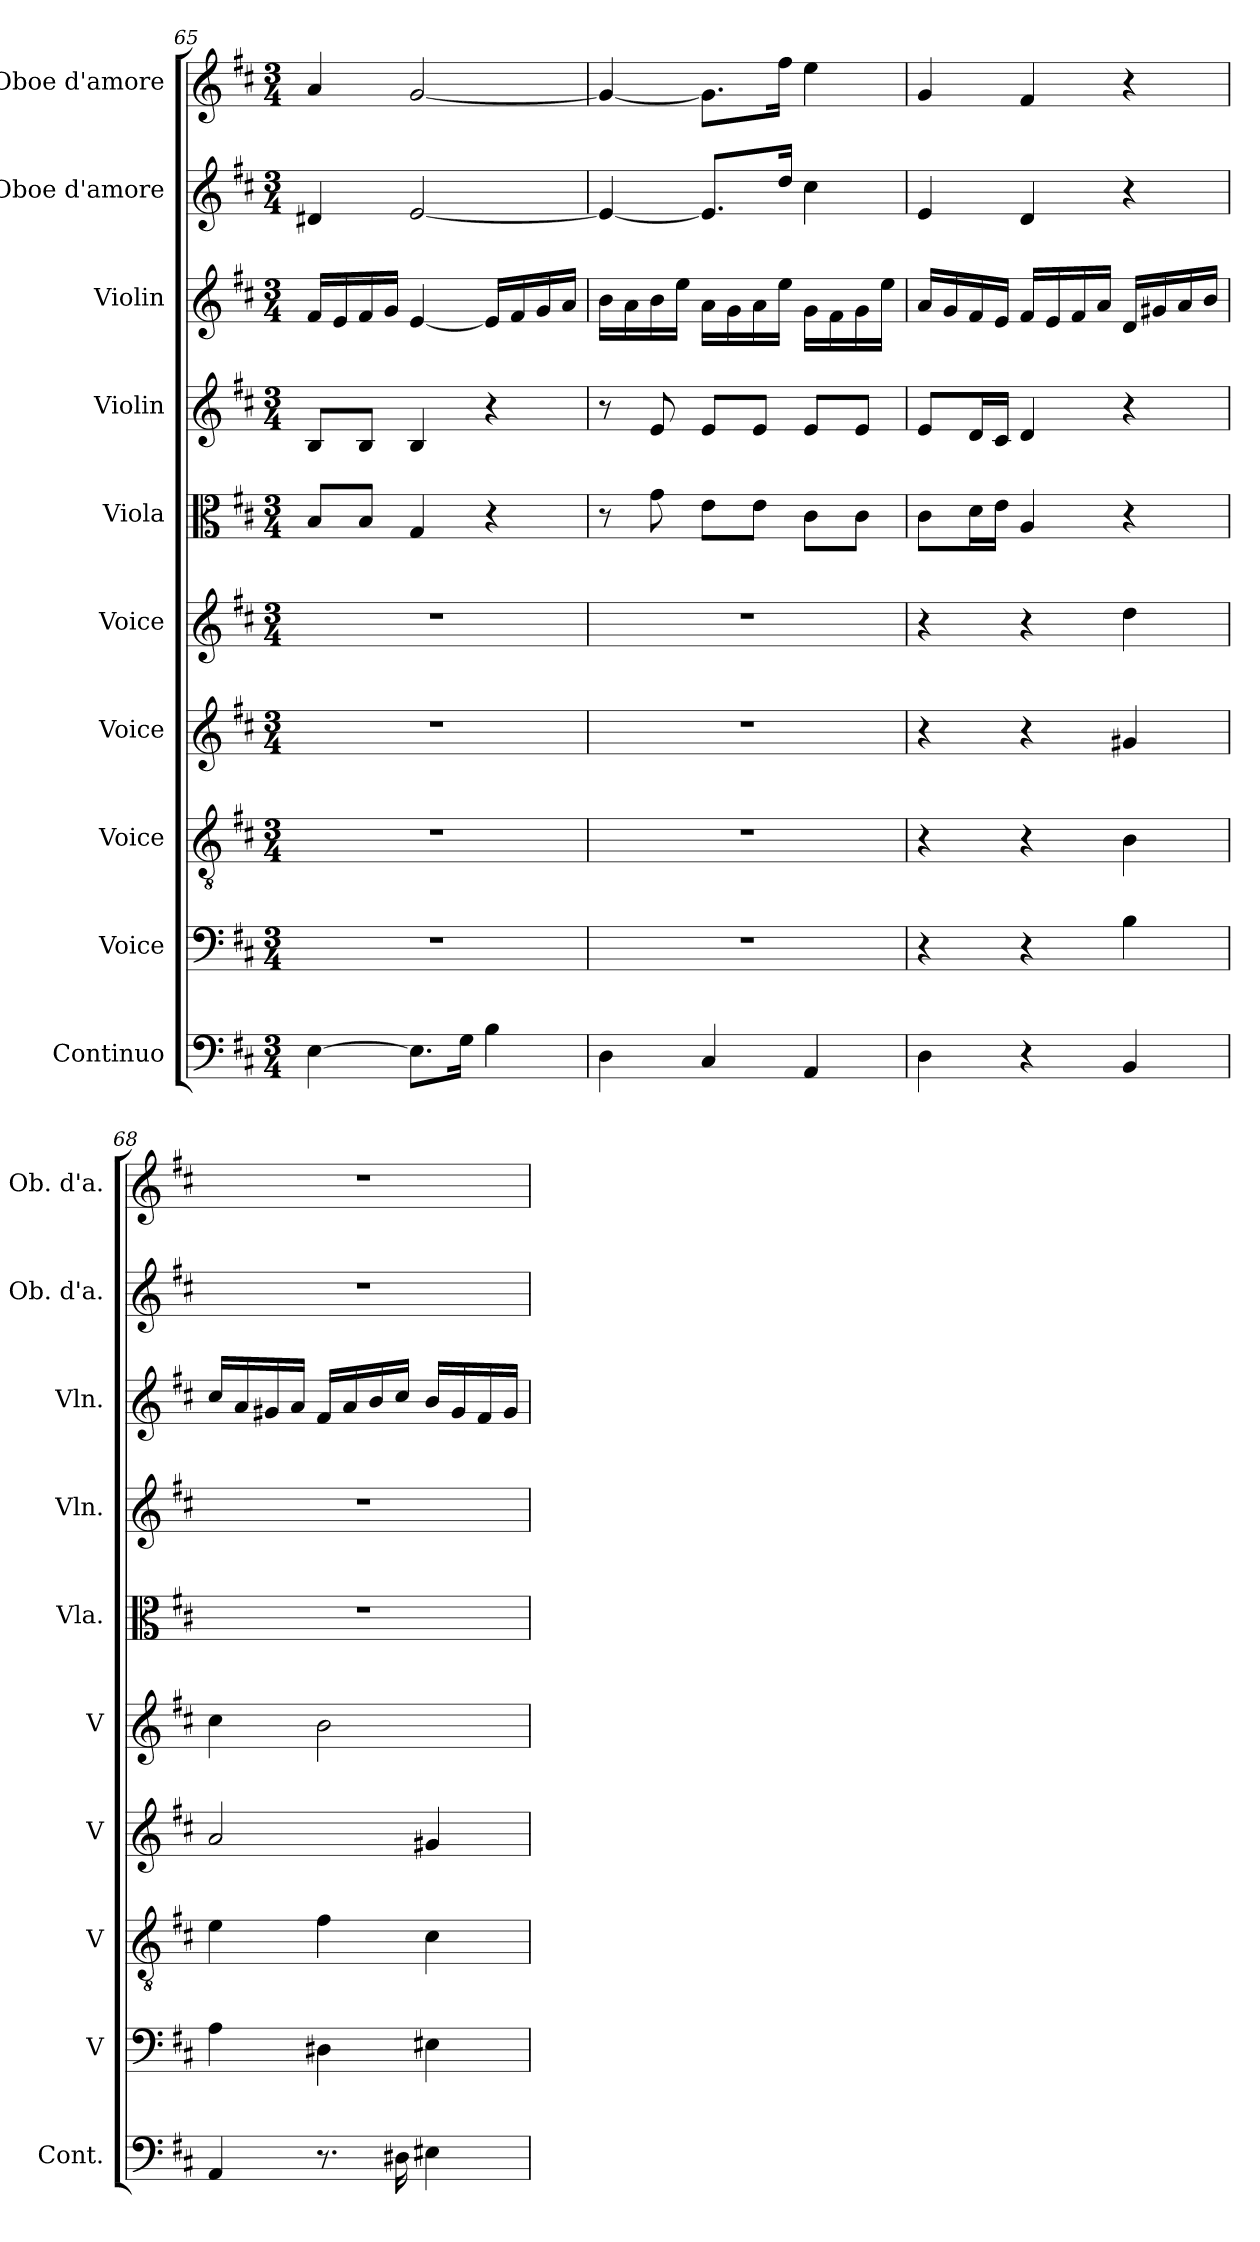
**kern	**kern	**kern	**kern	**kern	**kern	**kern	**kern	**kern	**kern
*part10	*part9	*part8	*part7	*part6	*part5	*part4	*part3	*part2	*part1
*staff10	*staff9	*staff8	*staff7	*staff6	*staff5	*staff4	*staff3	*staff2	*staff1
*I"Continuo	*I"Voice	*I"Voice	*I"Voice	*I"Voice	*I"Viola	*I"Violin	*I"Violin	*I"Oboe d'amore	*I"Oboe d'amore
*I'Cont.	*I'V	*I'V	*I'V	*I'V	*I'Vla.	*I'Vln.	*I'Vln.	*I'Ob. d'a.	*I'Ob. d'a.
*clefF4	*clefF4	*clefGv2	*clefG2	*clefG2	*clefC3	*clefG2	*clefG2	*clefG2	*clefG2
*k[f#c#]	*k[f#c#]	*k[f#c#]	*k[f#c#]	*k[f#c#]	*k[f#c#]	*k[f#c#]	*k[f#c#]	*k[f#c#]	*k[f#c#]
*M3/4	*M3/4	*M3/4	*M3/4	*M3/4	*M3/4	*M3/4	*M3/4	*M3/4	*M3/4
=65	=65	=65	=65	=65	=65	=65	=65	=65	=65
[4E	2.r	2.r	2.r	2.r	8BL	8BL	16f#LL	4d#X	4a
.	.	.	.	.	.	.	16e	.	.
.	.	.	.	.	8BJ	8BJ	16f#	.	.
.	.	.	.	.	.	.	16gJJ	.	.
8.EL]	.	.	.	.	4G	4B	[4e	[2e	[2g
16GJk	.	.	.	.	.	.	.	.	.
4B	.	.	.	.	4r	4r	16eLL]	.	.
.	.	.	.	.	.	.	16f#	.	.
.	.	.	.	.	.	.	16g	.	.
.	.	.	.	.	.	.	16aJJ	.	.
=66	=66	=66	=66	=66	=66	=66	=66	=66	=66
4D	2.r	2.r	2.r	2.r	8r	8r	16bLL	4e_	4g_
.	.	.	.	.	.	.	16a	.	.
.	.	.	.	.	8g	8e	16b	.	.
.	.	.	.	.	.	.	16eeJJ	.	.
4C#	.	.	.	.	8eL	8eL	16aLL	8.eL]	8.gL]
.	.	.	.	.	.	.	16g	.	.
.	.	.	.	.	8eJ	8eJ	16a	.	.
.	.	.	.	.	.	.	16eeJJ	16ddJk	16ff#Jk
4AA	.	.	.	.	8c#L	8eL	16gLL	4cc#	4ee
.	.	.	.	.	.	.	16f#	.	.
.	.	.	.	.	8c#J	8eJ	16g	.	.
.	.	.	.	.	.	.	16eeJJ	.	.
=67	=67	=67	=67	=67	=67	=67	=67	=67	=67
4D	4r	4r	4r	4r	8c#L	8eL	16aLL	4e	4g
.	.	.	.	.	.	.	16g	.	.
.	.	.	.	.	16dL	16dL	16f#	.	.
.	.	.	.	.	16eJJ	16c#JJ	16eJJ	.	.
4r	4r	4r	4r	4r	4A	4d	16f#LL	4d	4f#
.	.	.	.	.	.	.	16e	.	.
.	.	.	.	.	.	.	16f#	.	.
.	.	.	.	.	.	.	16aJJ	.	.
4BB	4B	4B	4g#X	4dd	4r	4r	16dLL	4r	4r
.	.	.	.	.	.	.	16g#X	.	.
.	.	.	.	.	.	.	16a	.	.
.	.	.	.	.	.	.	16bJJ	.	.
=68	=68	=68	=68	=68	=68	=68	=68	=68	=68
4AA	4A	4e	2a	4cc#	2.r	2.r	16cc#LL	2.r	2.r
.	.	.	.	.	.	.	16a	.	.
.	.	.	.	.	.	.	16g#X	.	.
.	.	.	.	.	.	.	16aJJ	.	.
8.r	4D#X	4f#	.	2b	.	.	16f#LL	.	.
.	.	.	.	.	.	.	16a	.	.
.	.	.	.	.	.	.	16b	.	.
16D#X	.	.	.	.	.	.	16cc#JJ	.	.
4E#X	4E#X	4c#	4g#X	.	.	.	16bLL	.	.
.	.	.	.	.	.	.	16g#	.	.
.	.	.	.	.	.	.	16f#	.	.
.	.	.	.	.	.	.	16g#JJ	.	.
=	=	=	=	=	=	=	=	=	=
*-	*-	*-	*-	*-	*-	*-	*-	*-	*-
